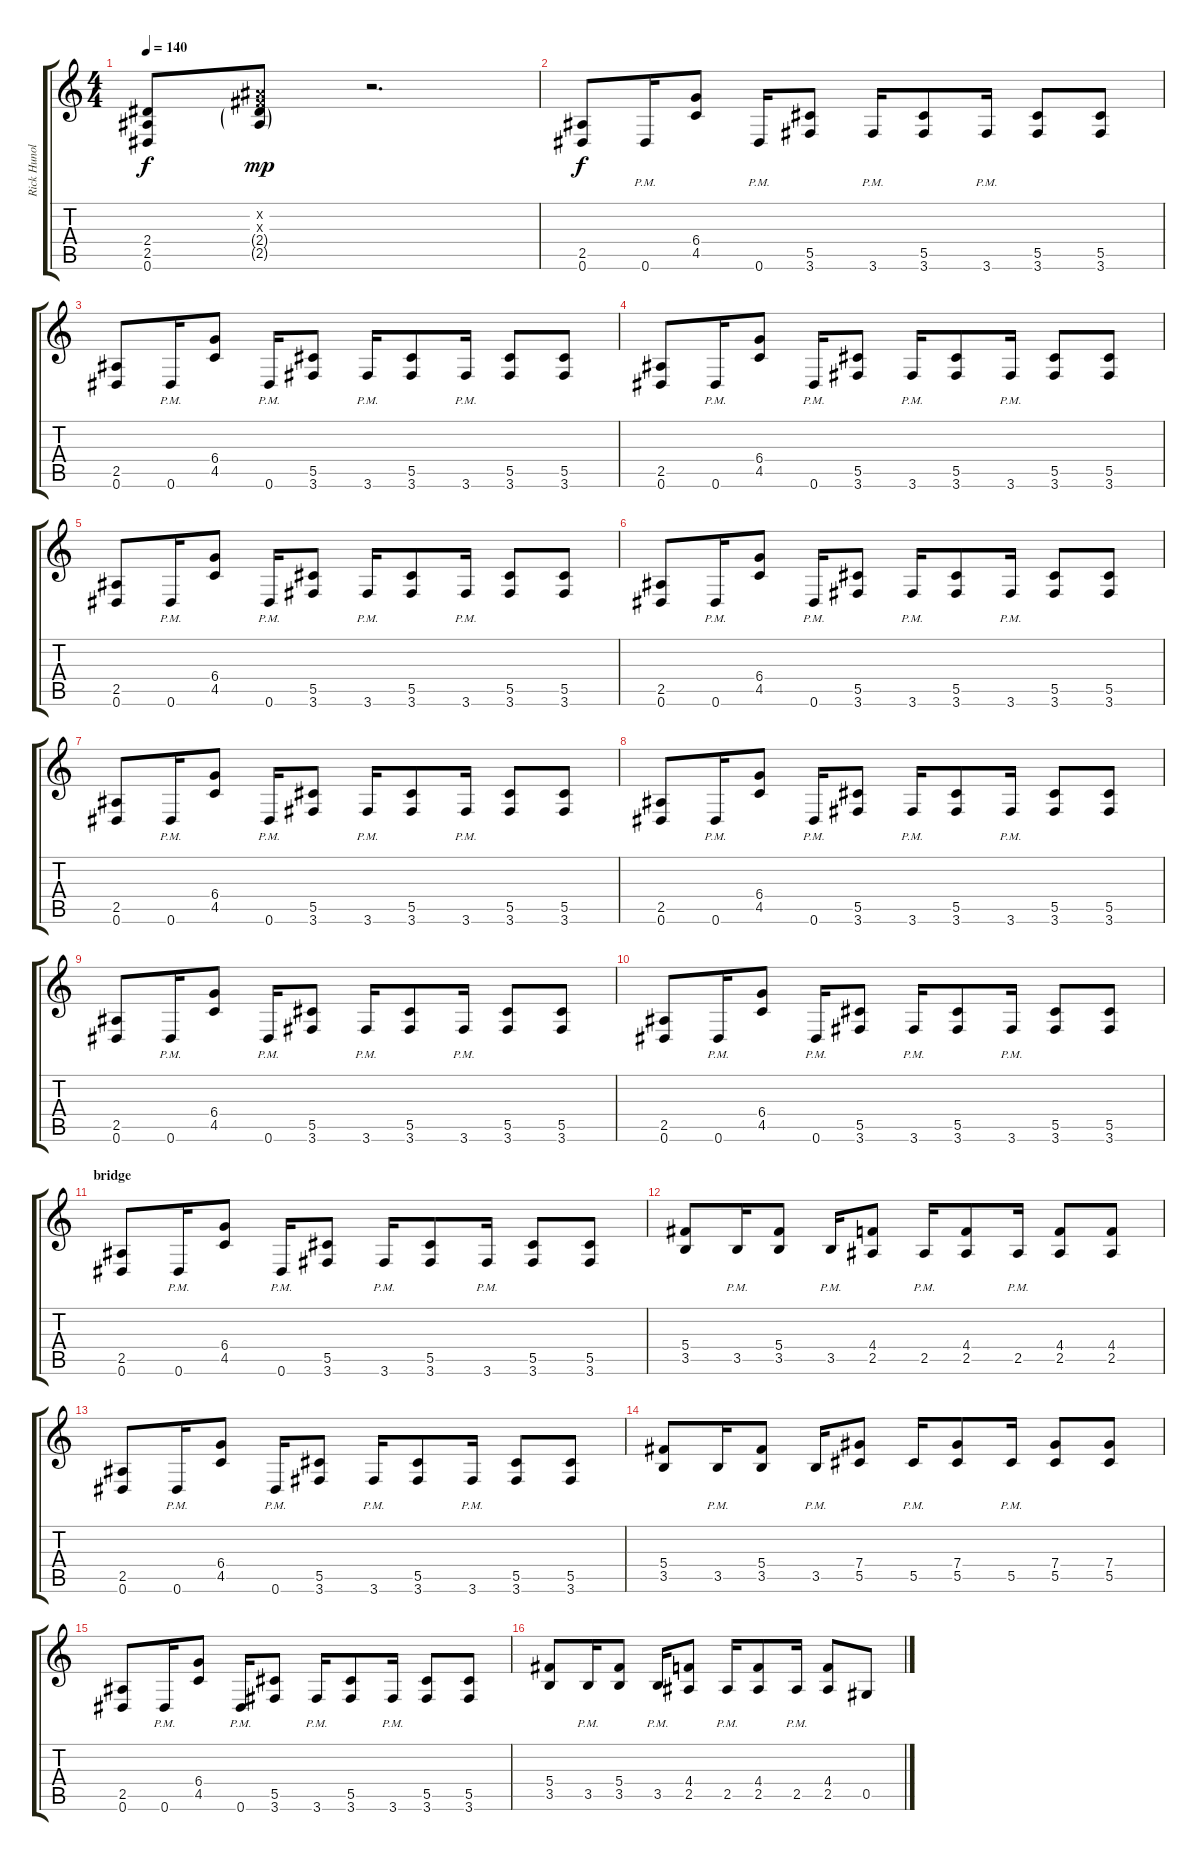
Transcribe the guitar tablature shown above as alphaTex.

\track ("Rick Hunolt" "Rick Hunol") {instrument distortionguitar}
\staff {score tabs}
\tuning (Eb4 Bb3 Gb3 Db3 Ab2 Eb2) {hide}
\ts (4 4)
\tempo 140
\clef g2
\ks c
(2.4 2.5 0.6).8{dy f instrument distortionguitar} (0.2{x} 0.3{x} 2.4{g} 2.5{g}).8{dy mp instrument guitarfretnoise} r.2{d} |
(2.5 0.6).8{dy f instrument distortionguitar} 0.6{pm}.16 (6.4 4.5).8 0.6{pm}.16 (5.5 3.6).8 3.6{pm}.16 (5.5 3.6).8 3.6{pm}.16 (5.5 3.6).8 (5.5 3.6).8 |
(2.5 0.6).8 0.6{pm}.16 (6.4 4.5).8 0.6{pm}.16 (5.5 3.6).8 3.6{pm}.16 (5.5 3.6).8 3.6{pm}.16 (5.5 3.6).8 (5.5 3.6).8 |
(2.5 0.6).8 0.6{pm}.16 (6.4 4.5).8 0.6{pm}.16 (5.5 3.6).8 3.6{pm}.16 (5.5 3.6).8 3.6{pm}.16 (5.5 3.6).8 (5.5 3.6).8 |
(2.5 0.6).8 0.6{pm}.16 (6.4 4.5).8 0.6{pm}.16 (5.5 3.6).8 3.6{pm}.16 (5.5 3.6).8 3.6{pm}.16 (5.5 3.6).8 (5.5 3.6).8 |
(2.5 0.6).8 0.6{pm}.16 (6.4 4.5).8 0.6{pm}.16 (5.5 3.6).8 3.6{pm}.16 (5.5 3.6).8 3.6{pm}.16 (5.5 3.6).8 (5.5 3.6).8 |
(2.5 0.6).8 0.6{pm}.16 (6.4 4.5).8 0.6{pm}.16 (5.5 3.6).8 3.6{pm}.16 (5.5 3.6).8 3.6{pm}.16 (5.5 3.6).8 (5.5 3.6).8 |
(2.5 0.6).8 0.6{pm}.16 (6.4 4.5).8 0.6{pm}.16 (5.5 3.6).8 3.6{pm}.16 (5.5 3.6).8 3.6{pm}.16 (5.5 3.6).8 (5.5 3.6).8 |
(2.5 0.6).8 0.6{pm}.16 (6.4 4.5).8 0.6{pm}.16 (5.5 3.6).8 3.6{pm}.16 (5.5 3.6).8 3.6{pm}.16 (5.5 3.6).8 (5.5 3.6).8 |
(2.5 0.6).8 0.6{pm}.16 (6.4 4.5).8 0.6{pm}.16 (5.5 3.6).8 3.6{pm}.16 (5.5 3.6).8 3.6{pm}.16 (5.5 3.6).8 (5.5 3.6).8 |
\section ("" "bridge")
(2.5 0.6).8 0.6{pm}.16 (6.4 4.5).8 0.6{pm}.16 (5.5 3.6).8 3.6{pm}.16 (5.5 3.6).8 3.6{pm}.16 (5.5 3.6).8 (5.5 3.6).8 |
(5.4 3.5).8 3.5{pm}.16 (5.4 3.5).8 3.5{pm}.16 (4.4 2.5).8 2.5{pm}.16 (4.4 2.5).8 2.5{pm}.16 (4.4 2.5).8 (4.4 2.5).8 |
(2.5 0.6).8 0.6{pm}.16 (6.4 4.5).8 0.6{pm}.16 (5.5 3.6).8 3.6{pm}.16 (5.5 3.6).8 3.6{pm}.16 (5.5 3.6).8 (5.5 3.6).8 |
(5.4 3.5).8 3.5{pm}.16 (5.4 3.5).8 3.5{pm}.16 (7.4 5.5).8 5.5{pm}.16 (7.4 5.5).8 5.5{pm}.16 (7.4 5.5).8 (7.4 5.5).8 |
(2.5 0.6).8 0.6{pm}.16 (6.4 4.5).8 0.6{pm}.16 (5.5 3.6).8 3.6{pm}.16 (5.5 3.6).8 3.6{pm}.16 (5.5 3.6).8 (5.5 3.6).8 |
(5.4 3.5).8 3.5{pm}.16 (5.4 3.5).8 3.5{pm}.16 (4.4 2.5).8 2.5{pm}.16 (4.4 2.5).8 2.5{pm}.16 (4.4 2.5).8 0.5.8
